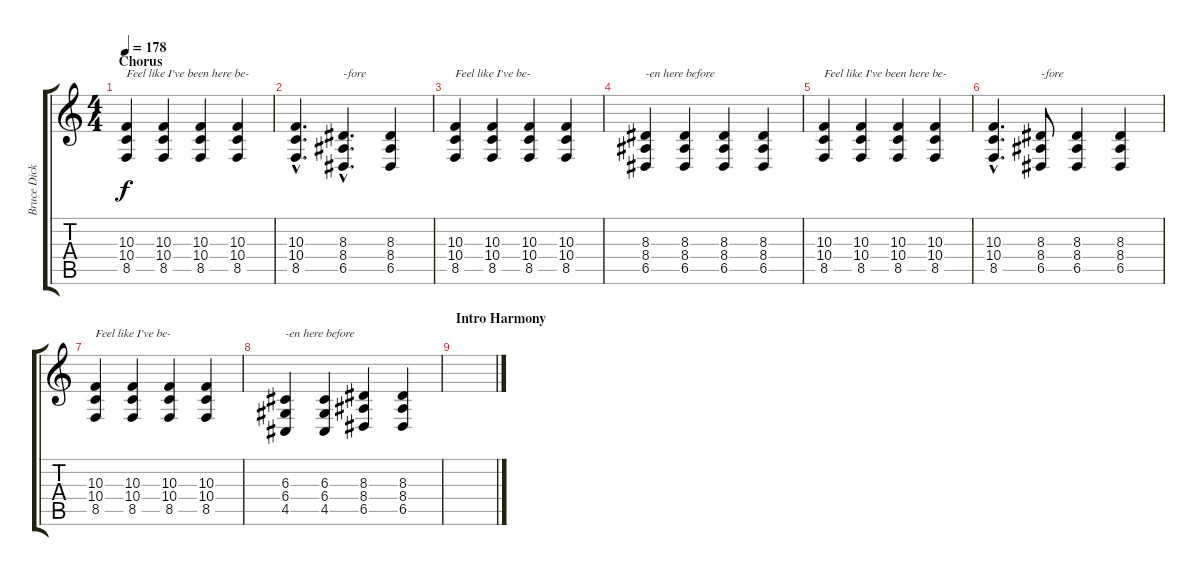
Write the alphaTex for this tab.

\track ("Bruce Dickinson - Vocals" "Bruce Dick") {instrument choiraahs}
\staff {score tabs}
\tuning (E4 B3 G3 D3 A2 E2) {hide}
\ts (4 4)
\section ("" "Chorus")
\tempo 178
\clef g2
\ks c
(10.3 10.4 8.5).4{txt "Feel like I've been here be-" dy f} (10.3 10.4 8.5).4 (10.3 10.4 8.5).4 (10.3 10.4 8.5).4 |
(10.3{hac} 10.4{hac} 8.5{hac}).4{d} (8.3{hac} 8.4{hac} 6.5).4{d txt "-fore"} (8.3 8.4 6.5).4 |
(10.3 10.4 8.5).4{txt "Feel like I've be-"} (10.3 10.4 8.5).4 (10.3 10.4 8.5).4 (10.3 10.4 8.5).4 |
(8.3 8.4 6.5).4{txt "-en here before"} (8.3 8.4 6.5).4 (8.3 8.4 6.5).4 (8.3 8.4 6.5).4 |
(10.3 10.4 8.5).4{txt "Feel like I've been here be-"} (10.3 10.4 8.5).4 (10.3 10.4 8.5).4 (10.3 10.4 8.5).4 |
(10.3{hac} 10.4{hac} 8.5{hac}).4{d} (8.3 8.4 6.5).8{txt "-fore"} (8.3 8.4 6.5).4 (8.3 8.4 6.5).4 |
(10.3 10.4 8.5).4{txt "Feel like I've be-"} (10.3 10.4 8.5).4 (10.3 10.4 8.5).4 (10.3 10.4 8.5).4 |
(6.3 6.4 4.5).4{txt "-en here before"} (6.3 6.4 4.5).4 (8.3 8.4 6.5).4 (8.3 8.4 6.5).4 |
\section ("" "Intro Harmony")
